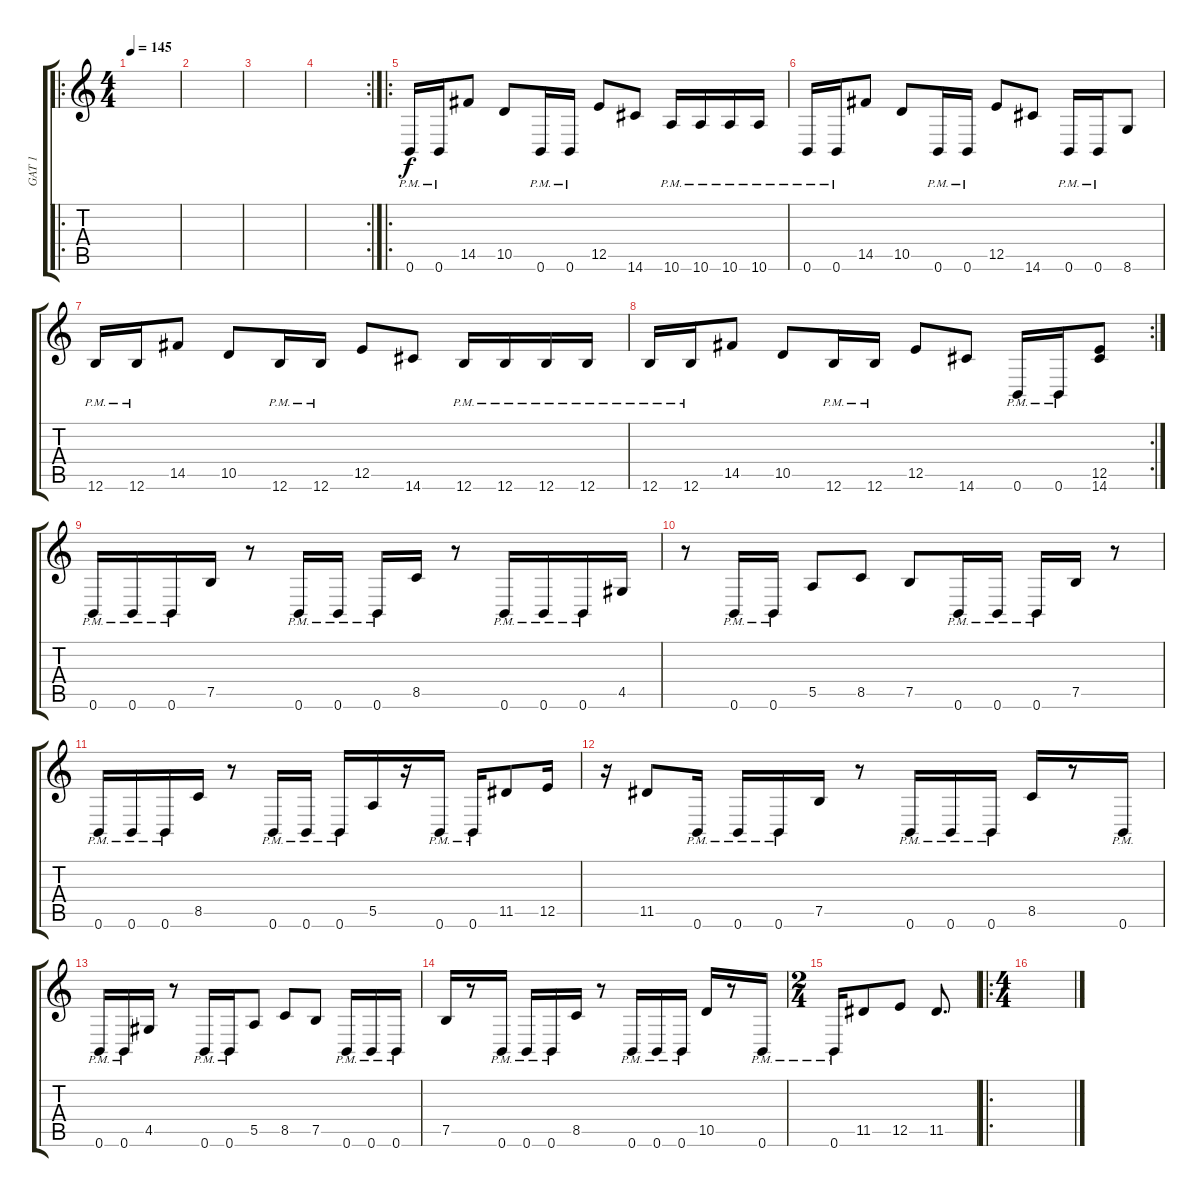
\track ("GAT 1" "GAT 1") {instrument distortionguitar}
\staff {score tabs}
\tuning (B3 Gb3 D3 A2 E2 B1) {hide}
\ro
\ts (4 4)
\tempo 145
\clef g2
\ks c
|
|
|
\rc 2
|
\ro
0.6{pm}.16 0.6{pm}.16 14.5.8 10.5.8 0.6{pm}.16 0.6{pm}.16 12.5.8 14.6.8 10.6{pm}.16 10.6{pm}.16 10.6{pm}.16 10.6{pm}.16 |
0.6{pm}.16 0.6{pm}.16 14.5.8 10.5.8 0.6{pm}.16 0.6{pm}.16 12.5.8 14.6.8 0.6{pm}.16 0.6{pm}.16 8.6.8 |
12.6{pm}.16 12.6{pm}.16 14.5.8 10.5.8 12.6{pm}.16 12.6{pm}.16 12.5.8 14.6.8 12.6{pm}.16 12.6{pm}.16 12.6{pm}.16 12.6{pm}.16 |
\rc 2
12.6{pm}.16 12.6{pm}.16 14.5.8 10.5.8 12.6{pm}.16 12.6{pm}.16 12.5.8 14.6.8 0.6{pm}.16 0.6{pm}.16 (12.5 14.6).8 |
0.6{pm}.16 0.6{pm}.16 0.6{pm}.16 7.5.16 r.8 0.6{pm}.16 0.6{pm}.16 0.6{pm}.16 8.5.16 r.8 0.6{pm}.16 0.6{pm}.16 0.6{pm}.16 4.5.16 |
r.8 0.6{pm}.16 0.6{pm}.16 5.5.8 8.5.8 7.5.8 0.6{pm}.16 0.6{pm}.16 0.6{pm}.16 7.5.16 r.8 |
0.6{pm}.16 0.6{pm}.16 0.6{pm}.16 8.5.16 r.8 0.6{pm}.16 0.6{pm}.16 0.6{pm}.16 5.5.16 r.16 0.6{pm}.16 0.6{pm}.16 11.5.8 12.5.16 |
r.16 11.5.8 0.6{pm}.16 0.6{pm}.16 0.6{pm}.16 7.5.16 r.8 0.6{pm}.16 0.6{pm}.16 0.6{pm}.16 8.5.16 r.8 0.6{pm}.16 |
0.6{pm}.16 0.6{pm}.16 4.5.16 r.8 0.6{pm}.16 0.6{pm}.16 5.5.8 8.5.8 7.5.8 0.6{pm}.16 0.6{pm}.16 0.6{pm}.16 |
7.5.16 r.8 0.6{pm}.16 0.6{pm}.16 0.6{pm}.16 8.5.16 r.8 0.6{pm}.16 0.6{pm}.16 0.6{pm}.16 10.5.16 r.8 0.6{pm}.16 |
\ts (2 4)
0.6{pm}.16 11.5.8 12.5.8 11.5.8{d} |
\ro
\ts (4 4)
